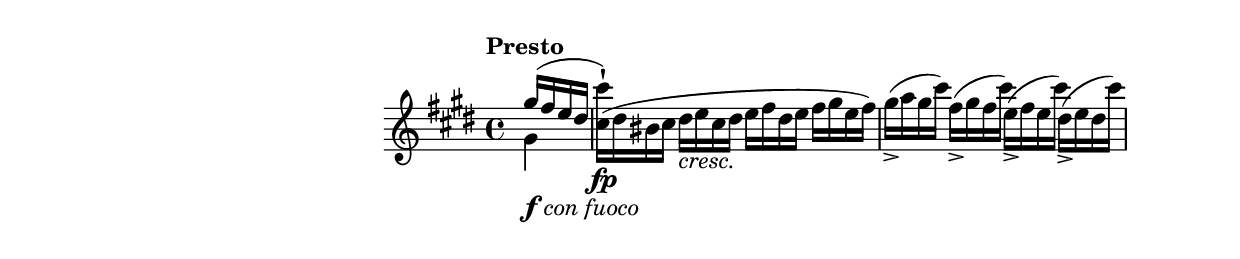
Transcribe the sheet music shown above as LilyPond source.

\version "2.15.30"
\include "indice.ily"
\new Staff {
  \time 4/4
  \key cis \minor
  \clef treble
  \tempo "Presto"
  \partial 4
  <<
    \new Voice
    \relative f {
      \voiceOne
      gis''16( fis e dis
      % Thanks to Xavier Scheuer for this trick
      \once \override Flag #'style = #'no-flag
      \stemDown
      %la ligadura por dentro del staccatissimo
      % warning here
      cis'-\staccatissimo )
    }
    \new Voice \relative f {
      \voiceTwo
      \slurUp
      gis'4_\markup{\dynamic f \italic{con fuoco}}
      cis16 ^( _\fp  dis bis cis
      %esta expresión debería ir más a la izquierda
      dis _\markup{\italic cresc.} e cis dis
      e fis dis e
      fis gis e fis)
      gis_>( a gis cis)
      fis,_>( gis fis cis')
      e,_>( fis e cis')
      dis,_>( e dis cis')
    }
  >>
}
